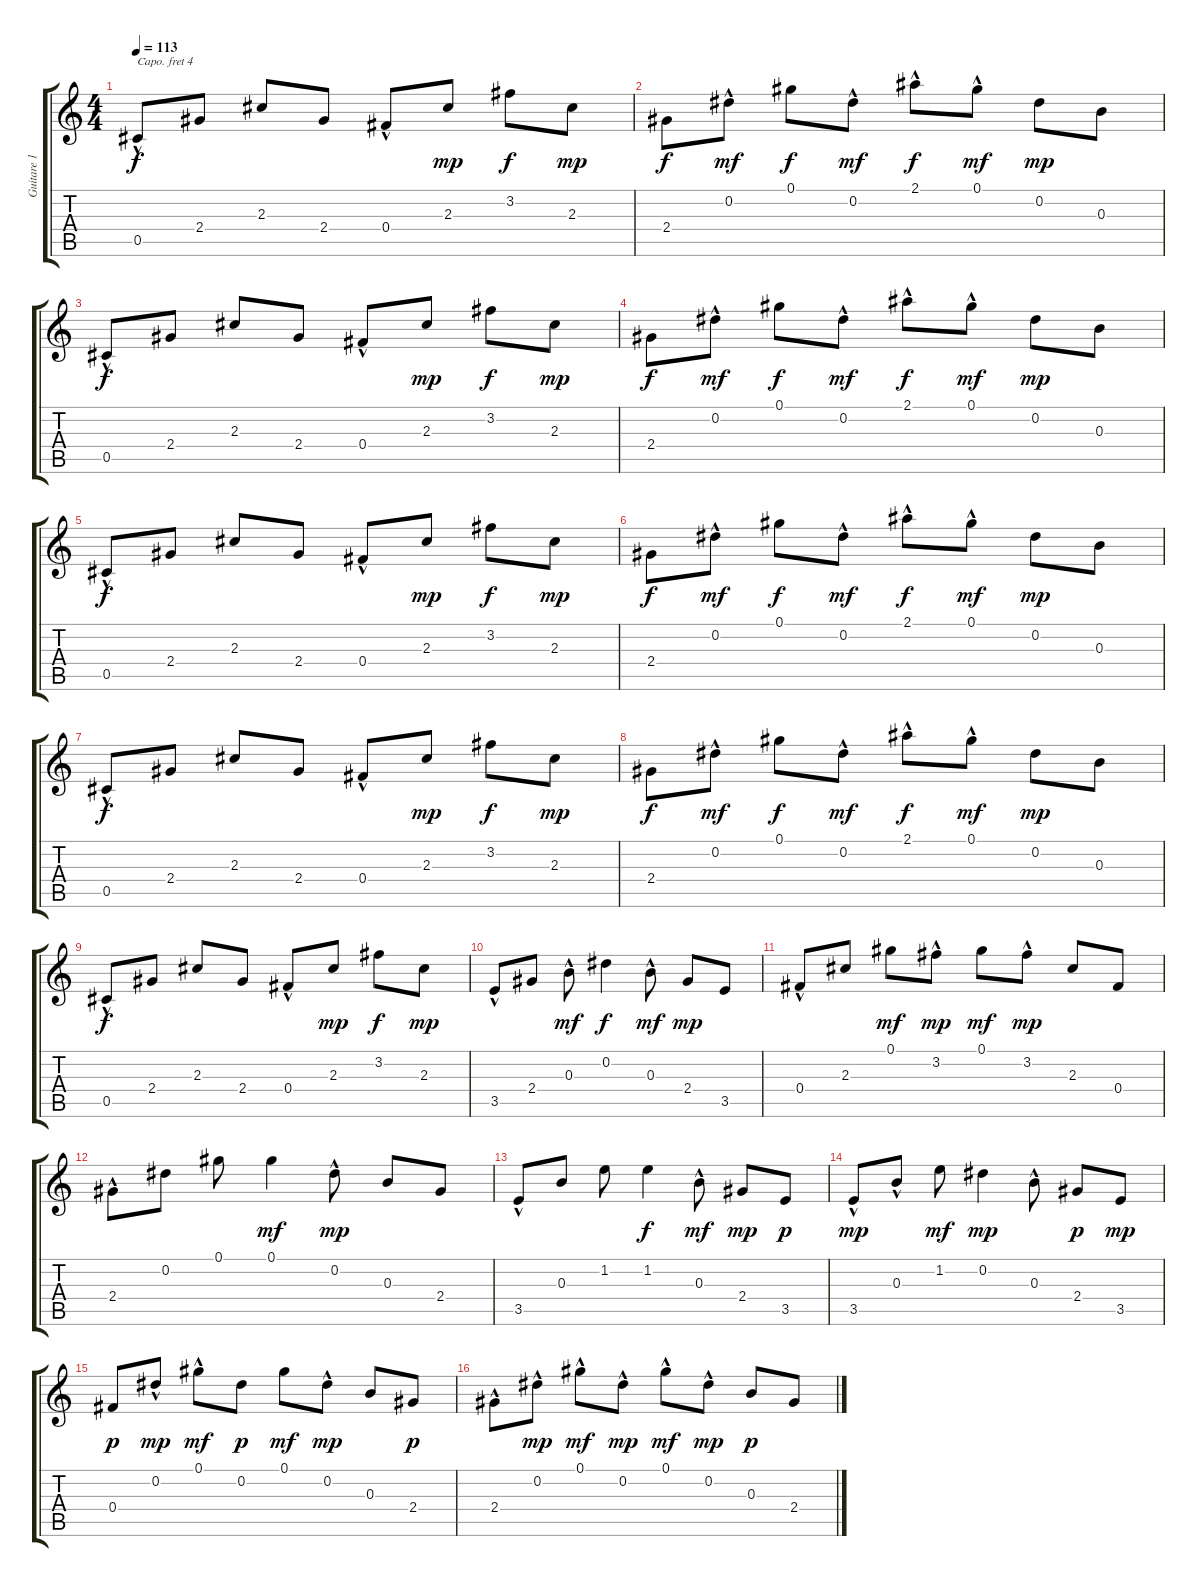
\track ("Guitare 1 capo=4" "Guitare 1 ") {instrument acousticguitarsteel}
\staff {score tabs}
\capo 4
\tuning (E4 B3 G3 D3 A2 E2) {hide}
\ts (4 4)
\tempo 113
\clef g2
\ks c
0.5{hac}.8{dy f} 2.4.8 2.3.8 2.4.8 0.4{hac}.8 2.3.8{dy mp} 3.2.8{dy f} 2.3.8{dy mp} |
2.4.8{dy f} 0.2{hac}.8{dy mf} 0.1.8{dy f} 0.2{hac}.8{dy mf} 2.1{hac}.8{dy f} 0.1{hac}.8{dy mf} 0.2.8{dy mp} 0.3.8 |
0.5{hac}.8{dy f} 2.4.8 2.3.8 2.4.8 0.4{hac}.8 2.3.8{dy mp} 3.2.8{dy f} 2.3.8{dy mp} |
2.4.8{dy f} 0.2{hac}.8{dy mf} 0.1.8{dy f} 0.2{hac}.8{dy mf} 2.1{hac}.8{dy f} 0.1{hac}.8{dy mf} 0.2.8{dy mp} 0.3.8 |
0.5{hac}.8{dy f} 2.4.8 2.3.8 2.4.8 0.4{hac}.8 2.3.8{dy mp} 3.2.8{dy f} 2.3.8{dy mp} |
2.4.8{dy f} 0.2{hac}.8{dy mf} 0.1.8{dy f} 0.2{hac}.8{dy mf} 2.1{hac}.8{dy f} 0.1{hac}.8{dy mf} 0.2.8{dy mp} 0.3.8 |
0.5{hac}.8{dy f} 2.4.8 2.3.8 2.4.8 0.4{hac}.8 2.3.8{dy mp} 3.2.8{dy f} 2.3.8{dy mp} |
2.4.8{dy f} 0.2{hac}.8{dy mf} 0.1.8{dy f} 0.2{hac}.8{dy mf} 2.1{hac}.8{dy f} 0.1{hac}.8{dy mf} 0.2.8{dy mp} 0.3.8 |
0.5{hac}.8{dy f} 2.4.8 2.3.8 2.4.8 0.4{hac}.8 2.3.8{dy mp} 3.2.8{dy f} 2.3.8{dy mp} |
3.5{hac}.8 2.4.8 0.3{hac}.8{dy mf} 0.2.4{dy f} 0.3{hac}.8{dy mf} 2.4.8{dy mp} 3.5.8 |
0.4{hac}.8 2.3.8 0.1.8{dy mf} 3.2{hac}.8{dy mp} 0.1.8{dy mf} 3.2{hac}.8{dy mp} 2.3.8 0.4.8 |
2.4{hac}.8 0.2.8 0.1.8 0.1.4{dy mf} 0.2{hac}.8{dy mp} 0.3.8 2.4.8 |
3.5{hac}.8 0.3.8 1.2.8 1.2.4{dy f} 0.3{hac}.8{dy mf} 2.4.8{dy mp} 3.5.8{dy p} |
3.5{hac}.8{dy mp} 0.3{hac}.8 1.2.8{dy mf} 0.2.4{dy mp} 0.3{hac}.8 2.4.8{dy p} 3.5.8{dy mp} |
0.4.8{dy p} 0.2{hac}.8{dy mp} 0.1{hac}.8{dy mf} 0.2.8{dy p} 0.1.8{dy mf} 0.2{hac}.8{dy mp} 0.3.8 2.4.8{dy p} |
2.4{hac}.8 0.2{hac}.8{dy mp} 0.1{hac}.8{dy mf} 0.2{hac}.8{dy mp} 0.1{hac}.8{dy mf} 0.2{hac}.8{dy mp} 0.3.8{dy p} 2.4.8
